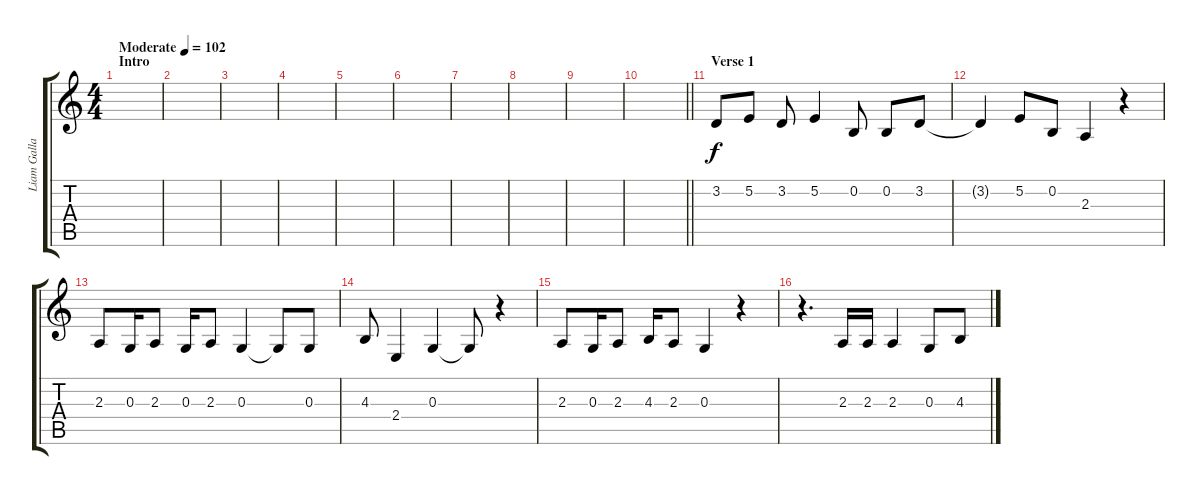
\track ("Liam Gallagher" "Liam Galla") {instrument tenorsax}
\staff {score tabs}
\tuning (E4 B3 G3 D3 A2 E2) {hide}
\ts (4 4)
\section ("" "Intro")
\tempo (102 "Moderate")
\clef g2
\ks c
|
|
|
|
|
|
|
|
|
\barLineRight lightlight
|
\section ("" "Verse 1")
3.2.8 5.2.8 3.2.8 5.2.4 0.2.8 0.2.8 3.2.8 |
3.2{t}.4 5.2.8 0.2.8 2.3.4 r.4 |
2.3.8 0.3.16 2.3.8 0.3.16 2.3.8 0.3.4 0.3{t}.8 0.3.8 |
4.3.8 2.4.4 0.3.4 0.3{t}.8 r.4 |
2.3.8 0.3.16 2.3.8 4.3.16 2.3.8 0.3.4 r.4 |
r.4{d} 2.3.16 2.3.16 2.3.4 0.3.8 4.3.8
